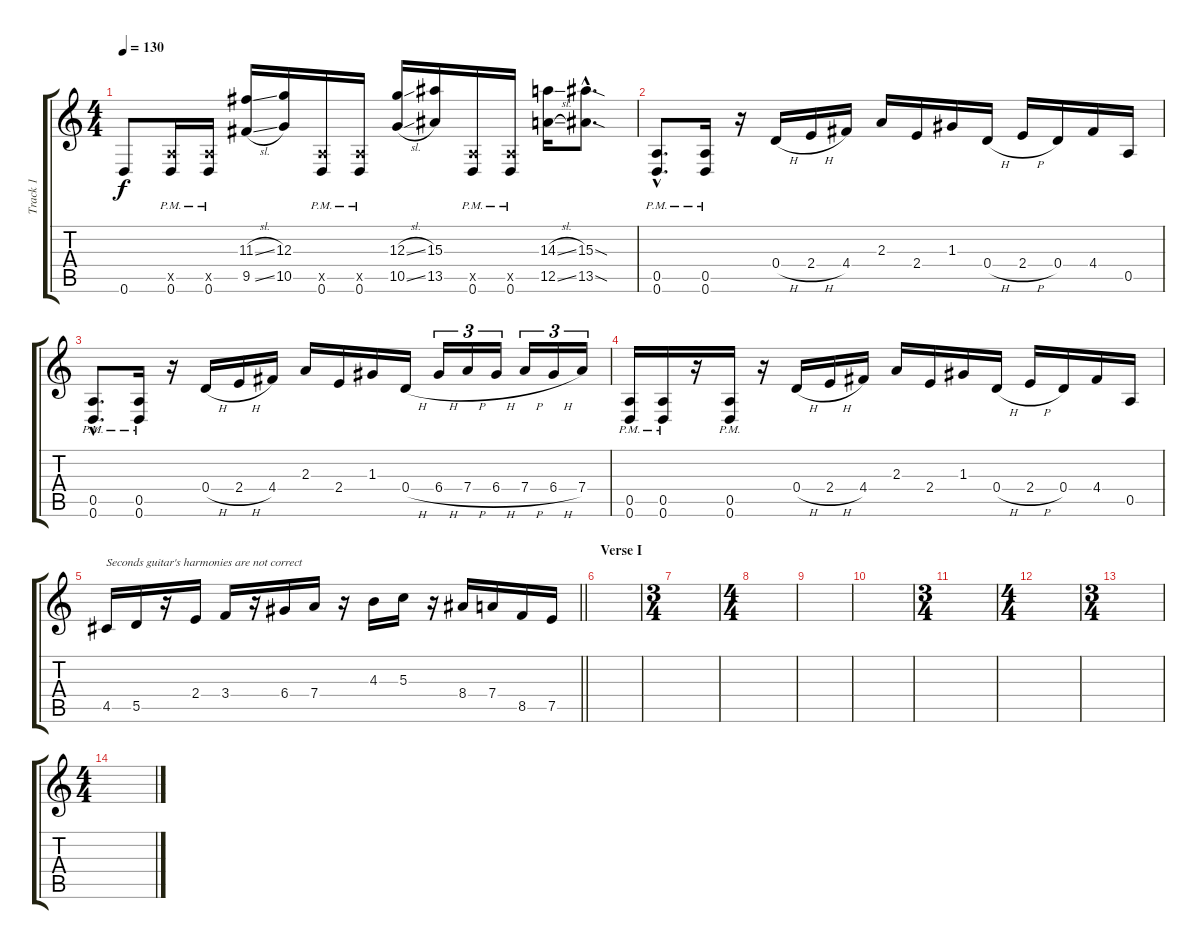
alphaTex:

\track ("Track 1" "Track 1") {instrument distortionguitar}
\staff {score tabs}
\tuning (E4 B3 G3 D3 A2 D2) {hide}
\ts (4 4)
\tempo 130
\clef g2
\ks c
0.6.8{dy f} (0.5{x} 0.6{pm}).16 (0.5{x} 0.6{pm}).16 (11.3{sl} 9.5{sl}).16 (12.3 10.5).16 (0.5{x} 0.6{pm}).16 (0.5{x} 0.6{pm}).16 (12.3{sl} 10.5{sl}).16 (15.3 13.5).16 (0.5{x} 0.6{pm}).16 (0.5{x} 0.6{pm}).16 (14.3{sl} 12.5{sl}).16 (15.3{sod hac} 13.5{sod hac}).8{d} |
(0.5{hac pm} 0.6{hac pm}).8{d} (0.5{pm} 0.6{pm}).16 r.16 0.4{h}.16 2.4{h}.16 4.4.16 2.3.16 2.4.16 1.3.16 0.4{h}.16 2.4{h}.16 0.4.16 4.4.16 0.5.16 |
(0.5{hac pm} 0.6{hac pm}).8{d} (0.5{pm} 0.6{pm}).16 r.16 0.4{h}.16 2.4{h}.16 4.4.16 2.3.16 2.4.16 1.3.16 0.4{h}.16 6.4{h}.16{tu (3 2)} 7.4{h}.16{tu (3 2)} 6.4{h}.16{tu (3 2)} 7.4{h}.16{tu (3 2)} 6.4{h}.16{tu (3 2)} 7.4.16{tu (3 2)} |
(0.5{pm} 0.6{pm}).16 (0.5{pm} 0.6{pm}).16 r.16 (0.5{pm} 0.6{pm}).16 r.16 0.4{h}.16 2.4{h}.16 4.4.16 2.3.16 2.4.16 1.3.16 0.4{h}.16 2.4{h}.16 0.4.16 4.4.16 0.5.16 |
\barLineRight lightlight
4.5.16{txt "Seconds guitar's harmonies are not correct"} 5.5.16 r.16 2.4.16 3.4.16 r.16 6.4.16 7.4.16 r.16 4.3.16 5.3.16 r.16 8.4.16 7.4.16 8.5.16 7.5.16 |
\section ("" "Verse I")
|
\ts (3 4)
|
\ts (4 4)
|
|
|
\ts (3 4)
|
\ts (4 4)
|
\ts (3 4)
|
\ts (4 4)
